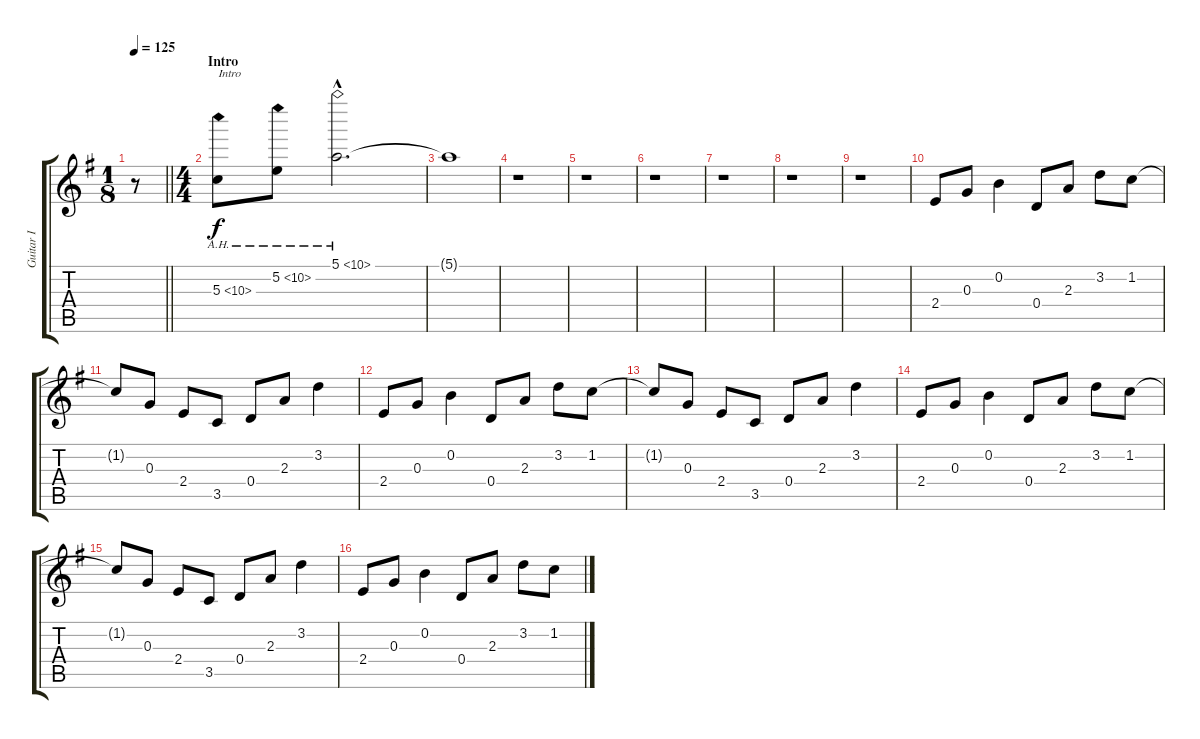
\track ("Guitar I" "Guitar I") {instrument overdrivenguitar}
\staff {score tabs}
\tuning (E4 B3 G3 D3 A2 E2) {hide}
\ts (1 8)
\tempo 125
\clef g2
\barLineRight lightlight
\ks g
r.8{dy f instrument overdrivenguitar} |
\ts (4 4)
\section ("" "Intro")
5.3{ah 5}.8{txt "Intro"} 5.2{ah 5}.8 5.1{ah 5 hac}.2{d} |
5.1{t}.1 |
r.1 |
r.1 |
r.1 |
r.1 |
r.1 |
r.1 |
2.4.8 0.3.8 0.2.4 0.4.8 2.3.8 3.2.8 1.2.8 |
1.2{t}.8 0.3.8 2.4.8 3.5.8 0.4.8 2.3.8 3.2.4 |
2.4.8 0.3.8 0.2.4 0.4.8 2.3.8 3.2.8 1.2.8 |
1.2{t}.8 0.3.8 2.4.8 3.5.8 0.4.8 2.3.8 3.2.4 |
2.4.8 0.3.8 0.2.4 0.4.8 2.3.8 3.2.8 1.2.8 |
1.2{t}.8 0.3.8 2.4.8 3.5.8 0.4.8 2.3.8 3.2.4 |
2.4.8 0.3.8 0.2.4 0.4.8 2.3.8 3.2.8 1.2.8
